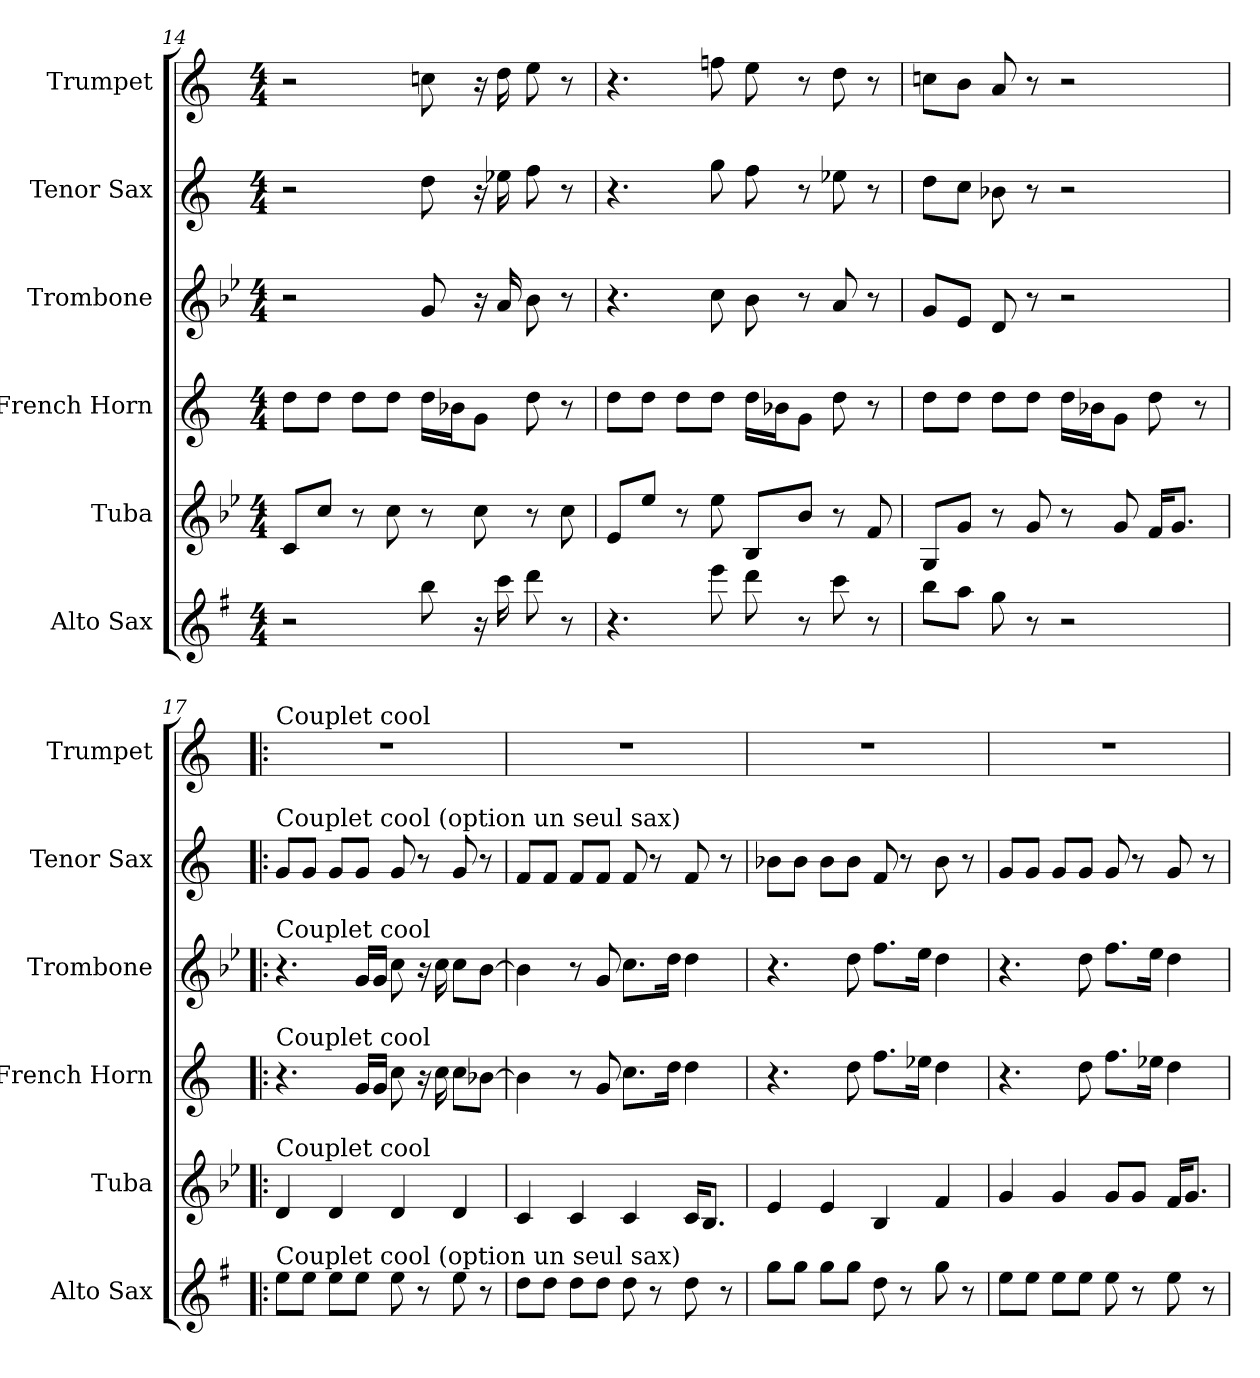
**kern	**kern	**kern	**kern	**kern	**kern
*part6	*part5	*part4	*part3	*part2	*part1
*staff6	*staff5	*staff4	*staff3	*staff2	*staff1
*I"Alto Sax	*I"Tuba	*I"French Horn	*I"Trombone	*I"Tenor Sax	*I"Trumpet
*I'Alto Sax	*I'Tuba	*I'French Horn	*I'Trombone	*I'Tenor Sax	*I'Trumpet
*clefG2	*clefG2	*clefG2	*clefG2	*clefG2	*clefG2
*ITrd5c9	*ITrd15c26	*ITrd8c14	*ITrd8c14	*ITrd8c14	*ITrd1c2
*k[b-e-]	*k[b-e-]	*	*k[b-e-]	*	*
*M4/4	*M4/4	*M4/4	*M4/4	*M4/4	*M4/4
=14	=14	=14	=14	=14	=14
2r	8CCL	8dL	2r	2r	2r
.	8CJ	8dJ	.	.	.
.	8r	8dL	.	.	.
.	8C	8dJ	.	.	.
8dd	8r	16dLL	8G	8d	8b-
.	.	16B-J	.	.	.
16r	8C	8GJ	16r	16r	16r
16ee-	.	.	16A	16e-	16cc
8ff	8r	8d	8B-	8f	8dd
8r	8C	8r	8r	8r	8r
=15	=15	=15	=15	=15	=15
4.r	8EE-L	8dL	4.r	4.r	4.r
.	8E-J	8dJ	.	.	.
.	8r	8dL	.	.	.
8gg	8E-	8dJ	8c	8g	8ee-
8ff	8BBB-L	16dLL	8B-	8f	8dd
.	.	16B-J	.	.	.
8r	8BB-J	8GJ	8r	8r	8r
8ee-	8r	8d	8A	8e-	8cc
8r	8FF	8r	8r	8r	8r
=16	=16	=16	=16	=16	=16
8ddL	8GGGL	8dL	8GL	8dL	8b-L
8ccJ	8GGJ	8dJ	8E-J	8cJ	8aJ
8b-	8r	8dL	8D	8B-	8g
8r	8GG	8dJ	8r	8r	8r
2r	8r	16dLL	2r	2r	2r
.	.	16B-J	.	.	.
.	8GG	8GJ	.	.	.
.	16FFKL	8d	.	.	.
.	8.GGJ	.	.	.	.
.	.	8r	.	.	.
=17!|:	=17!|:	=17!|:	=17!|:	=17!|:	=17!|:
!	!	!	!	!	!LO:TX:a:t=Couplet cool
!	!	!	!	!LO:TX:a:t=Couplet cool (option un seul sax)	!
!	!	!	!LO:TX:a:t=Couplet cool	!	!
!	!	!LO:TX:a:t=Couplet cool	!	!	!
!	!LO:TX:a:t=Couplet cool	!	!	!	!
!LO:TX:a:t=Couplet cool (option un seul sax)	!	!	!	!	!
8gL	4DD	4.r	4.r	8GL	1r
8gJ	.	.	.	8GJ	.
8gL	4DD	.	.	8GL	.
8gJ	.	16GLL	16GLL	8GJ	.
.	.	16GJJ	16GJJ	.	.
8g	4DD	8c	8c	8G	.
8r	.	16r	16r	8r	.
.	.	16c	16c	.	.
8g	4DD	8cL	8cL	8G	.
8r	.	[8B-J	[8B-J	8r	.
=18	=18	=18	=18	=18	=18
8fL	4CC	4B-]	4B-]	8FL	1r
8fJ	.	.	.	8FJ	.
8fL	4CC	8r	8r	8FL	.
8fJ	.	8G	8G	8FJ	.
8f	4CC	8.cL	8.cL	8F	.
8r	.	.	.	8r	.
.	.	16dJk	16dJk	.	.
8f	16CCKL	4d	4d	8F	.
.	8.BBB-J	.	.	.	.
8r	.	.	.	8r	.
=19	=19	=19	=19	=19	=19
8b-L	4EE-	4.r	4.r	8B-L	1r
8b-J	.	.	.	8B-J	.
8b-L	4EE-	.	.	8B-L	.
8b-J	.	8d	8d	8B-J	.
8f	4BBB-	8.fL	8.fL	8F	.
8r	.	.	.	8r	.
.	.	16e-Jk	16e-Jk	.	.
8b-	4FF	4d	4d	8B-	.
8r	.	.	.	8r	.
=20	=20	=20	=20	=20	=20
8gL	4GG	4.r	4.r	8GL	1r
8gJ	.	.	.	8GJ	.
8gL	4GG	.	.	8GL	.
8gJ	.	8d	8d	8GJ	.
8g	8GGL	8.fL	8.fL	8G	.
8r	8GGJ	.	.	8r	.
.	.	16e-Jk	16e-Jk	.	.
8g	16FFKL	4d	4d	8G	.
.	8.GGJ	.	.	.	.
8r	.	.	.	8r	.
=	=	=	=	=	=
*-	*-	*-	*-	*-	*-
